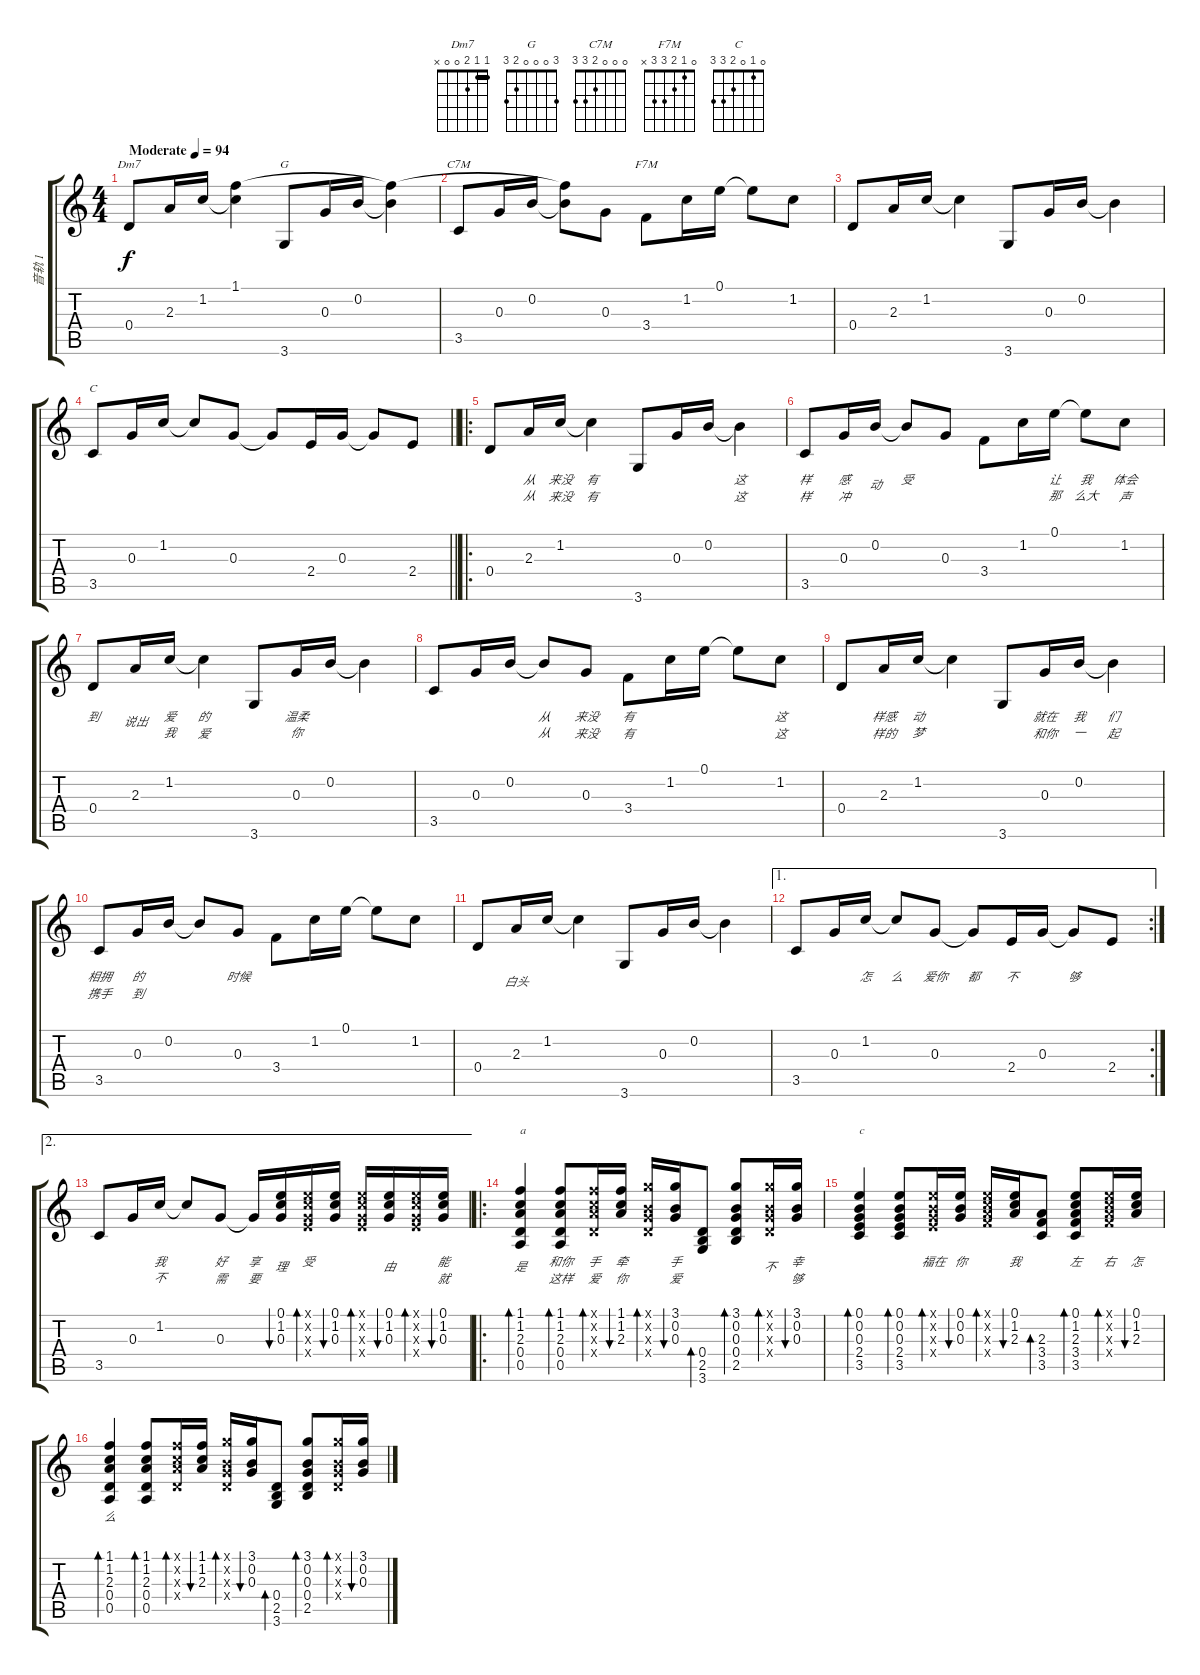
\track ("音轨 1" "音轨 1") {instrument acousticguitarsteel}
\staff {score tabs}
\tuning (E4 B3 G3 D3 A2 E2) {hide}
\chord ("Dm7" 1 1 2 0 0 x) {barre 1}
\chord ("G" 3 0 0 0 2 3)
\chord ("C7M" 0 0 0 2 3 3)
\chord ("F7M" 0 1 2 3 3 x)
\chord ("C" 0 1 0 2 3 3)
\ts (4 4)
\tempo (94 "Moderate")
\clef g2
\ks c
0.4.8{ch "Dm7" dy f instrument acousticguitarsteel} 2.3.16 1.2.16 (1.1 1.2{t}).4 3.6.8{ch "G"} 0.3.16 0.2.16 (1.1{t} 0.2{t}).4 |
3.5.8{ch "C7M"} 0.3.16 0.2.16 (1.1{t} 0.2{t}).8 0.3.8 3.4.8{ch "F7M"} 1.2.16 0.1.16 0.1{t}.8 1.2.8 |
0.4.8 2.3.16 1.2.16 1.2{t}.4 3.6.8 0.3.16 0.2.16 0.2{t}.4 |
\barLineRight lightlight
3.5.8{ch "C"} 0.3.16 1.2.16 1.2{t}.8 0.3.8 0.3{t}.8 2.4.16 0.3.16 0.3{t}.8 2.4.8 |
\ro
0.4.8{lyrics (0 "") lyrics (1 "") lyrics (2 "") lyrics (3 "") lyrics (4 "")} 2.3.16{lyrics (0 "从") lyrics (1 "从") lyrics (2 "") lyrics (3 "") lyrics (4 "")} 1.2.16{lyrics (0 "来没") lyrics (1 "来没") lyrics (2 "") lyrics (3 "") lyrics (4 "")} 1.2{t}.4{lyrics (0 "有") lyrics (1 "有") lyrics (2 "") lyrics (3 "") lyrics (4 "")} 3.6.8{lyrics (0 "") lyrics (1 "") lyrics (2 "") lyrics (3 "") lyrics (4 "")} 0.3.16{lyrics (0 "") lyrics (1 "") lyrics (2 "") lyrics (3 "") lyrics (4 "")} 0.2.16{lyrics (0 "") lyrics (1 "") lyrics (2 "") lyrics (3 "") lyrics (4 "")} 0.2{t}.4{lyrics (0 "这") lyrics (1 "这") lyrics (2 "") lyrics (3 "") lyrics (4 "")} |
3.5.8{lyrics (0 "样") lyrics (1 "样") lyrics (2 "") lyrics (3 "") lyrics (4 "")} 0.3.16{lyrics (0 "感") lyrics (1 "冲") lyrics (2 "") lyrics (3 "") lyrics (4 "")} 0.2.16{lyrics (0 "") lyrics (1 "动") lyrics (2 "") lyrics (3 "") lyrics (4 "")} 0.2{t}.8{lyrics (0 "受") lyrics (1 "") lyrics (2 "") lyrics (3 "") lyrics (4 "")} 0.3.8{lyrics (0 "") lyrics (1 "") lyrics (2 "") lyrics (3 "") lyrics (4 "")} 3.4.8{lyrics (0 "") lyrics (1 "") lyrics (2 "") lyrics (3 "") lyrics (4 "")} 1.2.16{lyrics (0 "") lyrics (1 "") lyrics (2 "") lyrics (3 "") lyrics (4 "")} 0.1.16{lyrics (0 "让") lyrics (1 "那") lyrics (2 "") lyrics (3 "") lyrics (4 "")} 0.1{t}.8{lyrics (0 "我") lyrics (1 "么大") lyrics (2 "") lyrics (3 "") lyrics (4 "")} 1.2.8{lyrics (0 "体会") lyrics (1 "声") lyrics (2 "") lyrics (3 "") lyrics (4 "")} |
0.4.8{lyrics (0 "到") lyrics (1 "") lyrics (2 "") lyrics (3 "") lyrics (4 "")} 2.3.16{lyrics (0 "") lyrics (1 "说出") lyrics (2 "") lyrics (3 "") lyrics (4 "")} 1.2.16{lyrics (0 "爱") lyrics (1 "我") lyrics (2 "") lyrics (3 "") lyrics (4 "")} 1.2{t}.4{lyrics (0 "的") lyrics (1 "爱") lyrics (2 "") lyrics (3 "") lyrics (4 "")} 3.6.8{lyrics (0 "") lyrics (1 "") lyrics (2 "") lyrics (3 "") lyrics (4 "")} 0.3.16{lyrics (0 "温柔") lyrics (1 "你") lyrics (2 "") lyrics (3 "") lyrics (4 "")} 0.2.16{lyrics (0 "") lyrics (1 "") lyrics (2 "") lyrics (3 "") lyrics (4 "")} 0.2{t}.4{lyrics (0 "") lyrics (1 "") lyrics (2 "") lyrics (3 "") lyrics (4 "")} |
3.5.8{lyrics (0 "") lyrics (1 "") lyrics (2 "") lyrics (3 "") lyrics (4 "")} 0.3.16{lyrics (0 "") lyrics (1 "") lyrics (2 "") lyrics (3 "") lyrics (4 "")} 0.2.16{lyrics (0 "") lyrics (1 "") lyrics (2 "") lyrics (3 "") lyrics (4 "")} 0.2{t}.8{lyrics (0 "从") lyrics (1 "从") lyrics (2 "") lyrics (3 "") lyrics (4 "")} 0.3.8{lyrics (0 "来没") lyrics (1 "来没") lyrics (2 "") lyrics (3 "") lyrics (4 "")} 3.4.8{lyrics (0 "有") lyrics (1 "有") lyrics (2 "") lyrics (3 "") lyrics (4 "")} 1.2.16{lyrics (0 "") lyrics (1 "") lyrics (2 "") lyrics (3 "") lyrics (4 "")} 0.1.16{lyrics (0 "") lyrics (1 "") lyrics (2 "") lyrics (3 "") lyrics (4 "")} 0.1{t}.8{lyrics (0 "") lyrics (1 "") lyrics (2 "") lyrics (3 "") lyrics (4 "")} 1.2.8{lyrics (0 "这") lyrics (1 "这") lyrics (2 "") lyrics (3 "") lyrics (4 "")} |
0.4.8{lyrics (0 "") lyrics (1 "") lyrics (2 "") lyrics (3 "") lyrics (4 "")} 2.3.16{lyrics (0 "样感") lyrics (1 "样的") lyrics (2 "") lyrics (3 "") lyrics (4 "")} 1.2.16{lyrics (0 "动") lyrics (1 "梦") lyrics (2 "") lyrics (3 "") lyrics (4 "")} 1.2{t}.4{lyrics (0 "") lyrics (1 "") lyrics (2 "") lyrics (3 "") lyrics (4 "")} 3.6.8{lyrics (0 "") lyrics (1 "") lyrics (2 "") lyrics (3 "") lyrics (4 "")} 0.3.16{lyrics (0 "就在") lyrics (1 "和你") lyrics (2 "") lyrics (3 "") lyrics (4 "")} 0.2.16{lyrics (0 "我") lyrics (1 "一") lyrics (2 "") lyrics (3 "") lyrics (4 "")} 0.2{t}.4{lyrics (0 "们") lyrics (1 "起") lyrics (2 "") lyrics (3 "") lyrics (4 "")} |
3.5.8{lyrics (0 "相拥") lyrics (1 "携手") lyrics (2 "") lyrics (3 "") lyrics (4 "")} 0.3.16{lyrics (0 "的") lyrics (1 "到") lyrics (2 "") lyrics (3 "") lyrics (4 "")} 0.2.16{lyrics (0 "") lyrics (1 "") lyrics (2 "") lyrics (3 "") lyrics (4 "")} 0.2{t}.8{lyrics (0 "") lyrics (1 "") lyrics (2 "") lyrics (3 "") lyrics (4 "")} 0.3.8{lyrics (0 "时候") lyrics (1 "") lyrics (2 "") lyrics (3 "") lyrics (4 "")} 3.4.8{lyrics (0 "") lyrics (1 "") lyrics (2 "") lyrics (3 "") lyrics (4 "")} 1.2.16{lyrics (0 "") lyrics (1 "") lyrics (2 "") lyrics (3 "") lyrics (4 "")} 0.1.16{lyrics (0 "") lyrics (1 "") lyrics (2 "") lyrics (3 "") lyrics (4 "")} 0.1{t}.8{lyrics (0 "") lyrics (1 "") lyrics (2 "") lyrics (3 "") lyrics (4 "")} 1.2.8{lyrics (0 "") lyrics (1 "") lyrics (2 "") lyrics (3 "") lyrics (4 "")} |
0.4.8{lyrics (0 "") lyrics (1 "") lyrics (2 "") lyrics (3 "") lyrics (4 "")} 2.3.16{lyrics (0 "") lyrics (1 "白头") lyrics (2 "") lyrics (3 "") lyrics (4 "")} 1.2.16{lyrics (0 "") lyrics (1 "") lyrics (2 "") lyrics (3 "") lyrics (4 "")} 1.2{t}.4{lyrics (0 "") lyrics (1 "") lyrics (2 "") lyrics (3 "") lyrics (4 "")} 3.6.8{lyrics (0 "") lyrics (1 "") lyrics (2 "") lyrics (3 "") lyrics (4 "")} 0.3.16{lyrics (0 "") lyrics (1 "") lyrics (2 "") lyrics (3 "") lyrics (4 "")} 0.2.16{lyrics (0 "") lyrics (1 "") lyrics (2 "") lyrics (3 "") lyrics (4 "")} 0.2{t}.4{lyrics (0 "") lyrics (1 "") lyrics (2 "") lyrics (3 "") lyrics (4 "")} |
\ae 1
\rc 2
3.5.8{lyrics (0 "") lyrics (1 "") lyrics (2 "") lyrics (3 "") lyrics (4 "")} 0.3.16{lyrics (0 "") lyrics (1 "") lyrics (2 "") lyrics (3 "") lyrics (4 "")} 1.2.16{lyrics (0 "怎") lyrics (1 "") lyrics (2 "") lyrics (3 "") lyrics (4 "")} 1.2{t}.8{lyrics (0 "么") lyrics (1 "") lyrics (2 "") lyrics (3 "") lyrics (4 "")} 0.3.8{lyrics (0 "爱你") lyrics (1 "") lyrics (2 "") lyrics (3 "") lyrics (4 "")} 0.3{t}.8{lyrics (0 "都") lyrics (1 "") lyrics (2 "") lyrics (3 "") lyrics (4 "")} 2.4.16{lyrics (0 "不") lyrics (1 "") lyrics (2 "") lyrics (3 "") lyrics (4 "")} 0.3.16{lyrics (0 "") lyrics (1 "") lyrics (2 "") lyrics (3 "") lyrics (4 "")} 0.3{t}.8{lyrics (0 "够") lyrics (1 "") lyrics (2 "") lyrics (3 "") lyrics (4 "")} 2.4.8{lyrics (0 "") lyrics (1 "") lyrics (2 "") lyrics (3 "") lyrics (4 "")} |
\ae 2
3.5.8{lyrics (0 "") lyrics (1 "") lyrics (2 "") lyrics (3 "") lyrics (4 "")} 0.3.16{lyrics (0 "") lyrics (1 "") lyrics (2 "") lyrics (3 "") lyrics (4 "")} 1.2.16{lyrics (0 "我") lyrics (1 "不") lyrics (2 "") lyrics (3 "") lyrics (4 "")} 1.2{t}.8{lyrics (0 "") lyrics (1 "") lyrics (2 "") lyrics (3 "") lyrics (4 "")} 0.3.8{lyrics (0 "好") lyrics (1 "需") lyrics (2 "") lyrics (3 "") lyrics (4 "")} 0.3{t}.16{lyrics (0 "享") lyrics (1 "要") lyrics (2 "") lyrics (3 "") lyrics (4 "")} (0.1 1.2 0.3).16{bu 30 lyrics (0 "") lyrics (1 "理") lyrics (2 "") lyrics (3 "") lyrics (4 "")} (0.1{x} 1.2{x} 0.3{x} 2.4{x}).16{bd 30 lyrics (0 "受") lyrics (1 "") lyrics (2 "") lyrics (3 "") lyrics (4 "")} (0.1 1.2 0.3).16{bu 30 lyrics (0 "") lyrics (1 "") lyrics (2 "") lyrics (3 "") lyrics (4 "")} (0.1{x} 1.2{x} 0.3{x} 2.4{x}).16{bd 30 lyrics (0 "") lyrics (1 "") lyrics (2 "") lyrics (3 "") lyrics (4 "")} (0.1 1.2 0.3).16{bu 30 lyrics (0 "") lyrics (1 "由") lyrics (2 "") lyrics (3 "") lyrics (4 "")} (0.1{x} 1.2{x} 0.3{x} 2.4{x}).16{bd 30 lyrics (0 "") lyrics (1 "") lyrics (2 "") lyrics (3 "") lyrics (4 "")} (0.1 1.2 0.3).16{bu 30 lyrics (0 "能") lyrics (1 "就") lyrics (2 "") lyrics (3 "") lyrics (4 "")} |
\ro
(1.1 1.2 2.3 0.4 0.5).4{bd 30 txt "a" lyrics (0 "") lyrics (1 "是") lyrics (2 "") lyrics (3 "") lyrics (4 "")} (1.1 1.2 2.3 0.4 0.5).8{bd 30 lyrics (0 "和你") lyrics (1 "这样") lyrics (2 "") lyrics (3 "") lyrics (4 "")} (1.1{x} 1.2{x} 2.3{x} 0.4{x}).16{bd 30 lyrics (0 "手") lyrics (1 "爱") lyrics (2 "") lyrics (3 "") lyrics (4 "")} (1.1 1.2 2.3).16{bu 30 lyrics (0 "牵") lyrics (1 "你") lyrics (2 "") lyrics (3 "") lyrics (4 "")} (3.1{x} 0.2{x} 0.3{x} 0.4{x}).16{bd 30 lyrics (0 "") lyrics (1 "") lyrics (2 "") lyrics (3 "") lyrics (4 "")} (3.1 0.2 0.3).16{bu 30 lyrics (0 "手") lyrics (1 "爱") lyrics (2 "") lyrics (3 "") lyrics (4 "")} (0.4 2.5 3.6).8{bd 30 lyrics (0 "") lyrics (1 "") lyrics (2 "") lyrics (3 "") lyrics (4 "")} (3.1 0.2 0.3 0.4 2.5).8{bd 30 lyrics (0 "") lyrics (1 "") lyrics (2 "") lyrics (3 "") lyrics (4 "")} (3.1{x} 0.2{x} 0.3{x} 0.4{x}).16{bd 30 lyrics (0 "") lyrics (1 "不") lyrics (2 "") lyrics (3 "") lyrics (4 "")} (3.1 0.2 0.3).16{bu 30 lyrics (0 "幸") lyrics (1 "够") lyrics (2 "") lyrics (3 "") lyrics (4 "")} |
(0.1 0.2 0.3 2.4 3.5).4{bd 30 txt "c" lyrics (0 "") lyrics (1 "") lyrics (2 "") lyrics (3 "") lyrics (4 "")} (0.1 0.2 0.3 2.4 3.5).8{bd 30 lyrics (0 "") lyrics (1 "") lyrics (2 "") lyrics (3 "") lyrics (4 "")} (0.1{x} 0.2{x} 0.3{x} 2.4{x}).16{bd 30 lyrics (0 "福在") lyrics (1 "") lyrics (2 "") lyrics (3 "") lyrics (4 "")} (0.1 0.2 0.3).16{bu 30 lyrics (0 "你") lyrics (1 "") lyrics (2 "") lyrics (3 "") lyrics (4 "")} (0.1{x} 1.2{x} 2.3{x} 3.4{x}).16{bd 30 lyrics (0 "") lyrics (1 "") lyrics (2 "") lyrics (3 "") lyrics (4 "")} (0.1 1.2 2.3).16{bu 30 lyrics (0 "我") lyrics (1 "") lyrics (2 "") lyrics (3 "") lyrics (4 "")} (2.3 3.4 3.5).8{bd 30 lyrics (0 "") lyrics (1 "") lyrics (2 "") lyrics (3 "") lyrics (4 "")} (0.1 1.2 2.3 3.4 3.5).8{bd 30 lyrics (0 "左") lyrics (1 "") lyrics (2 "") lyrics (3 "") lyrics (4 "")} (0.1{x} 1.2{x} 2.3{x} 3.4{x}).16{bd 30 lyrics (0 "右") lyrics (1 "") lyrics (2 "") lyrics (3 "") lyrics (4 "")} (0.1 1.2 2.3).16{bu 30 lyrics (0 "怎") lyrics (1 "") lyrics (2 "") lyrics (3 "") lyrics (4 "")} |
(1.1 1.2 2.3 0.4 0.5).4{bd 30 lyrics (0 "么") lyrics (1 "") lyrics (2 "") lyrics (3 "") lyrics (4 "")} (1.1 1.2 2.3 0.4 0.5).8{bd 30 lyrics (0 "") lyrics (1 "") lyrics (2 "") lyrics (3 "") lyrics (4 "")} (1.1{x} 1.2{x} 2.3{x} 0.4{x}).16{bd 30 lyrics (0 "") lyrics (1 "") lyrics (2 "") lyrics (3 "") lyrics (4 "")} (1.1 1.2 2.3).16{bu 30 lyrics (0 "") lyrics (1 "") lyrics (2 "") lyrics (3 "") lyrics (4 "")} (3.1{x} 0.2{x} 0.3{x} 0.4{x}).16{bd 30 lyrics (0 "") lyrics (1 "") lyrics (2 "") lyrics (3 "") lyrics (4 "")} (3.1 0.2 0.3).16{bu 30 lyrics (0 "") lyrics (1 "") lyrics (2 "") lyrics (3 "") lyrics (4 "")} (0.4 2.5 3.6).8{bd 30 lyrics (0 "") lyrics (1 "") lyrics (2 "") lyrics (3 "") lyrics (4 "")} (3.1 0.2 0.3 0.4 2.5).8{bd 30 lyrics (0 "") lyrics (1 "") lyrics (2 "") lyrics (3 "") lyrics (4 "")} (3.1{x} 0.2{x} 0.3{x} 0.4{x}).16{bd 30 lyrics (0 "") lyrics (1 "") lyrics (2 "") lyrics (3 "") lyrics (4 "")} (3.1 0.2 0.3).16{bu 30 lyrics (0 "") lyrics (1 "") lyrics (2 "") lyrics (3 "") lyrics (4 "")}
